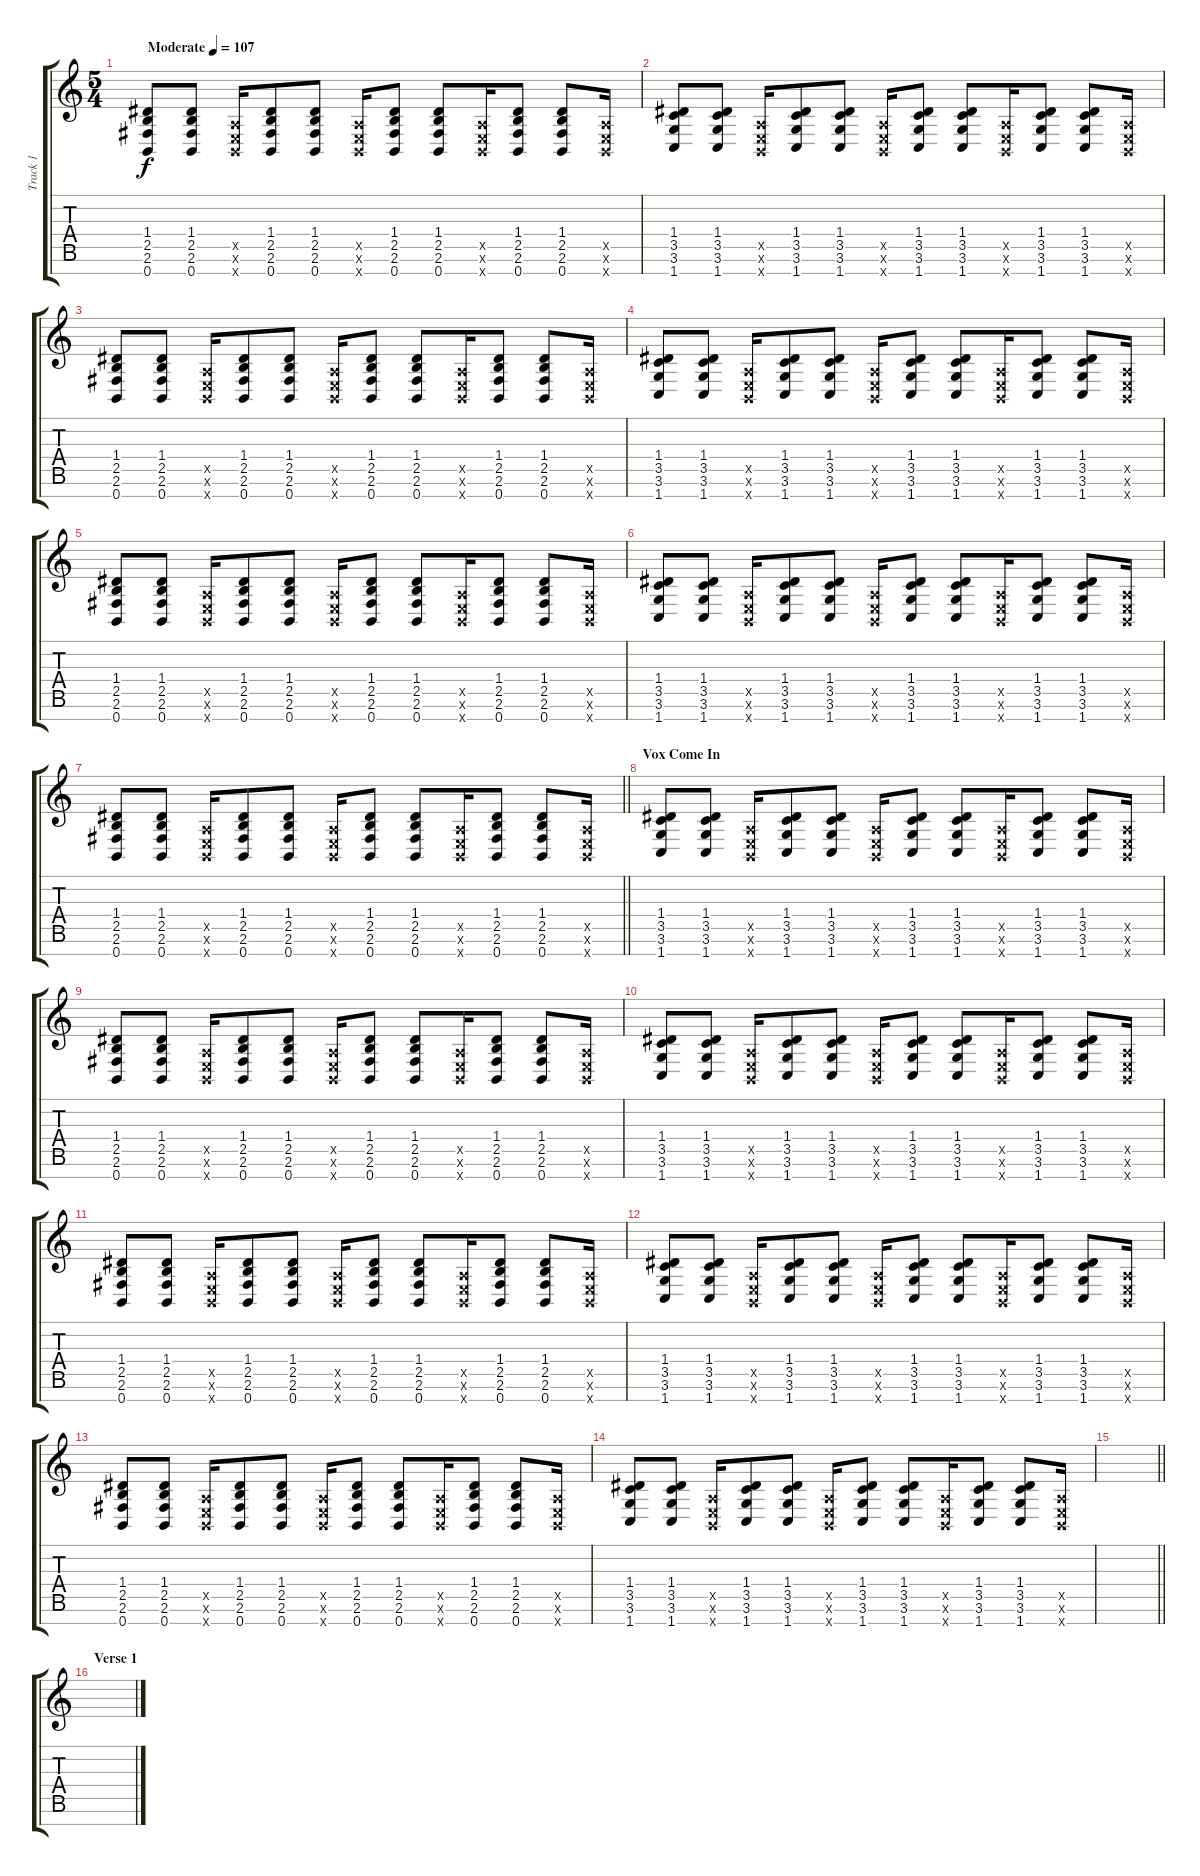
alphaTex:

\track ("Track 1" "Track 1") {instrument distortionguitar}
\staff {score tabs}
\tuning (E4 B3 G3 D3 A2 E2 B1) {hide}
\ts (5 4)
\tempo (107 "Moderate")
\clef g2
\ks c
(1.4 2.5 2.6 0.7).8{dy f instrument distortionguitar} (1.4 2.5 2.6 0.7).8 (0.5{x} 0.6{x} 0.7{x}).16 (1.4 2.5 2.6 0.7).8 (1.4 2.5 2.6 0.7).8 (0.5{x} 0.6{x} 0.7{x}).16 (1.4 2.5 2.6 0.7).8 (1.4 2.5 2.6 0.7).8 (0.5{x} 0.6{x} 0.7{x}).16 (1.4 2.5 2.6 0.7).8 (1.4 2.5 2.6 0.7).8 (0.5{x} 0.6{x} 0.7{x}).16 |
(1.4 3.5 3.6 1.7).8 (1.4 3.5 3.6 1.7).8 (0.5{x} 0.6{x} 0.7{x}).16 (1.4 3.5 3.6 1.7).8 (1.4 3.5 3.6 1.7).8 (0.5{x} 0.6{x} 0.7{x}).16 (1.4 3.5 3.6 1.7).8 (1.4 3.5 3.6 1.7).8 (0.5{x} 0.6{x} 0.7{x}).16 (1.4 3.5 3.6 1.7).8 (1.4 3.5 3.6 1.7).8 (0.5{x} 0.6{x} 0.7{x}).16 |
(1.4 2.5 2.6 0.7).8 (1.4 2.5 2.6 0.7).8 (0.5{x} 0.6{x} 0.7{x}).16 (1.4 2.5 2.6 0.7).8 (1.4 2.5 2.6 0.7).8 (0.5{x} 0.6{x} 0.7{x}).16 (1.4 2.5 2.6 0.7).8 (1.4 2.5 2.6 0.7).8 (0.5{x} 0.6{x} 0.7{x}).16 (1.4 2.5 2.6 0.7).8 (1.4 2.5 2.6 0.7).8 (0.5{x} 0.6{x} 0.7{x}).16 |
(1.4 3.5 3.6 1.7).8 (1.4 3.5 3.6 1.7).8 (0.5{x} 0.6{x} 0.7{x}).16 (1.4 3.5 3.6 1.7).8 (1.4 3.5 3.6 1.7).8 (0.5{x} 0.6{x} 0.7{x}).16 (1.4 3.5 3.6 1.7).8 (1.4 3.5 3.6 1.7).8 (0.5{x} 0.6{x} 0.7{x}).16 (1.4 3.5 3.6 1.7).8 (1.4 3.5 3.6 1.7).8 (0.5{x} 0.6{x} 0.7{x}).16 |
(1.4 2.5 2.6 0.7).8 (1.4 2.5 2.6 0.7).8 (0.5{x} 0.6{x} 0.7{x}).16 (1.4 2.5 2.6 0.7).8 (1.4 2.5 2.6 0.7).8 (0.5{x} 0.6{x} 0.7{x}).16 (1.4 2.5 2.6 0.7).8 (1.4 2.5 2.6 0.7).8 (0.5{x} 0.6{x} 0.7{x}).16 (1.4 2.5 2.6 0.7).8 (1.4 2.5 2.6 0.7).8 (0.5{x} 0.6{x} 0.7{x}).16 |
(1.4 3.5 3.6 1.7).8 (1.4 3.5 3.6 1.7).8 (0.5{x} 0.6{x} 0.7{x}).16 (1.4 3.5 3.6 1.7).8 (1.4 3.5 3.6 1.7).8 (0.5{x} 0.6{x} 0.7{x}).16 (1.4 3.5 3.6 1.7).8 (1.4 3.5 3.6 1.7).8 (0.5{x} 0.6{x} 0.7{x}).16 (1.4 3.5 3.6 1.7).8 (1.4 3.5 3.6 1.7).8 (0.5{x} 0.6{x} 0.7{x}).16 |
\barLineRight lightlight
(1.4 2.5 2.6 0.7).8 (1.4 2.5 2.6 0.7).8 (0.5{x} 0.6{x} 0.7{x}).16 (1.4 2.5 2.6 0.7).8 (1.4 2.5 2.6 0.7).8 (0.5{x} 0.6{x} 0.7{x}).16 (1.4 2.5 2.6 0.7).8 (1.4 2.5 2.6 0.7).8 (0.5{x} 0.6{x} 0.7{x}).16 (1.4 2.5 2.6 0.7).8 (1.4 2.5 2.6 0.7).8 (0.5{x} 0.6{x} 0.7{x}).16 |
\section ("" "Vox Come In")
(1.4 3.5 3.6 1.7).8 (1.4 3.5 3.6 1.7).8 (0.5{x} 0.6{x} 0.7{x}).16 (1.4 3.5 3.6 1.7).8 (1.4 3.5 3.6 1.7).8 (0.5{x} 0.6{x} 0.7{x}).16 (1.4 3.5 3.6 1.7).8 (1.4 3.5 3.6 1.7).8 (0.5{x} 0.6{x} 0.7{x}).16 (1.4 3.5 3.6 1.7).8 (1.4 3.5 3.6 1.7).8 (0.5{x} 0.6{x} 0.7{x}).16 |
(1.4 2.5 2.6 0.7).8 (1.4 2.5 2.6 0.7).8 (0.5{x} 0.6{x} 0.7{x}).16 (1.4 2.5 2.6 0.7).8 (1.4 2.5 2.6 0.7).8 (0.5{x} 0.6{x} 0.7{x}).16 (1.4 2.5 2.6 0.7).8 (1.4 2.5 2.6 0.7).8 (0.5{x} 0.6{x} 0.7{x}).16 (1.4 2.5 2.6 0.7).8 (1.4 2.5 2.6 0.7).8 (0.5{x} 0.6{x} 0.7{x}).16 |
(1.4 3.5 3.6 1.7).8 (1.4 3.5 3.6 1.7).8 (0.5{x} 0.6{x} 0.7{x}).16 (1.4 3.5 3.6 1.7).8 (1.4 3.5 3.6 1.7).8 (0.5{x} 0.6{x} 0.7{x}).16 (1.4 3.5 3.6 1.7).8 (1.4 3.5 3.6 1.7).8 (0.5{x} 0.6{x} 0.7{x}).16 (1.4 3.5 3.6 1.7).8 (1.4 3.5 3.6 1.7).8 (0.5{x} 0.6{x} 0.7{x}).16 |
(1.4 2.5 2.6 0.7).8 (1.4 2.5 2.6 0.7).8 (0.5{x} 0.6{x} 0.7{x}).16 (1.4 2.5 2.6 0.7).8 (1.4 2.5 2.6 0.7).8 (0.5{x} 0.6{x} 0.7{x}).16 (1.4 2.5 2.6 0.7).8 (1.4 2.5 2.6 0.7).8 (0.5{x} 0.6{x} 0.7{x}).16 (1.4 2.5 2.6 0.7).8 (1.4 2.5 2.6 0.7).8 (0.5{x} 0.6{x} 0.7{x}).16 |
(1.4 3.5 3.6 1.7).8 (1.4 3.5 3.6 1.7).8 (0.5{x} 0.6{x} 0.7{x}).16 (1.4 3.5 3.6 1.7).8 (1.4 3.5 3.6 1.7).8 (0.5{x} 0.6{x} 0.7{x}).16 (1.4 3.5 3.6 1.7).8 (1.4 3.5 3.6 1.7).8 (0.5{x} 0.6{x} 0.7{x}).16 (1.4 3.5 3.6 1.7).8 (1.4 3.5 3.6 1.7).8 (0.5{x} 0.6{x} 0.7{x}).16 |
(1.4 2.5 2.6 0.7).8 (1.4 2.5 2.6 0.7).8 (0.5{x} 0.6{x} 0.7{x}).16 (1.4 2.5 2.6 0.7).8 (1.4 2.5 2.6 0.7).8 (0.5{x} 0.6{x} 0.7{x}).16 (1.4 2.5 2.6 0.7).8 (1.4 2.5 2.6 0.7).8 (0.5{x} 0.6{x} 0.7{x}).16 (1.4 2.5 2.6 0.7).8 (1.4 2.5 2.6 0.7).8 (0.5{x} 0.6{x} 0.7{x}).16 |
(1.4 3.5 3.6 1.7).8 (1.4 3.5 3.6 1.7).8 (0.5{x} 0.6{x} 0.7{x}).16 (1.4 3.5 3.6 1.7).8 (1.4 3.5 3.6 1.7).8 (0.5{x} 0.6{x} 0.7{x}).16 (1.4 3.5 3.6 1.7).8 (1.4 3.5 3.6 1.7).8 (0.5{x} 0.6{x} 0.7{x}).16 (1.4 3.5 3.6 1.7).8 (1.4 3.5 3.6 1.7).8 (0.5{x} 0.6{x} 0.7{x}).16 |
\barLineRight lightlight
|
\section ("" "Verse 1")
